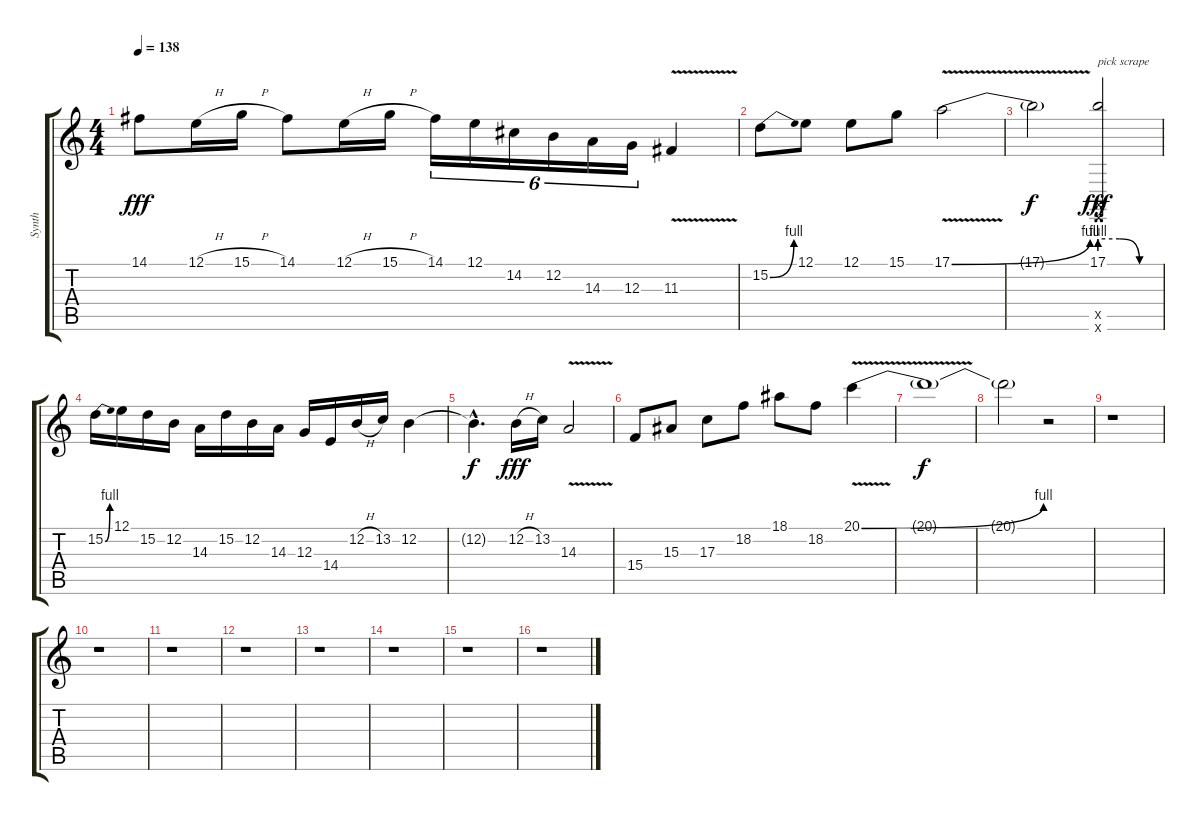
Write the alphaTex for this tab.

\track ("Synth" "Synth") {instrument lead2sawtooth}
\staff {score tabs}
\tuning (E4 B3 G3 D3 A2 E2) {hide}
\ts (4 4)
\tempo 138
\clef g2
\ks c
14.1.8{dy fff} 12.1{h}.16 15.1{h}.16 14.1.8 12.1{h}.16 15.1{h}.16 14.1.16{tu (6 4)} 12.1.16{tu (6 4)} 14.2.16{tu (6 4)} 12.2.16{tu (6 4)} 14.3.16{tu (6 4)} 12.3.16{tu (6 4)} 11.3{v}.4 |
15.2{be (bend 0 0 60 4)}.8 12.1.8 12.1.8 15.1.8 17.1{be (bend 0 0 60 4) v}.2 |
17.1{t}.2{dy f} (17.1{be (custom 0 4 20 4 40 0 60 0)} 0.5{x} 0.6{x}).2{txt "pick scrape" dy fff} |
15.2{be (bend 0 0 60 4)}.16 12.1.16 15.2.16 12.2.16 14.3.16 15.2.16 12.2.16 14.3.16 12.3.16 14.4.16 12.2{h}.16 13.2.16 12.2.4 |
12.2{hac t}.4{d dy f} 12.2{h}.16{dy fff} 13.2.16 14.3{v}.2 |
15.4.8 15.3.8 17.3.8 18.2.8 18.1.8 18.2.8 20.1{be (bend 0 0 60 4) v}.4 |
20.1{t}.1{dy f} |
20.1{t}.2 r.2 |
r.1 |
r.1 |
r.1 |
r.1 |
r.1 |
r.1 |
r.1 |
r.1
